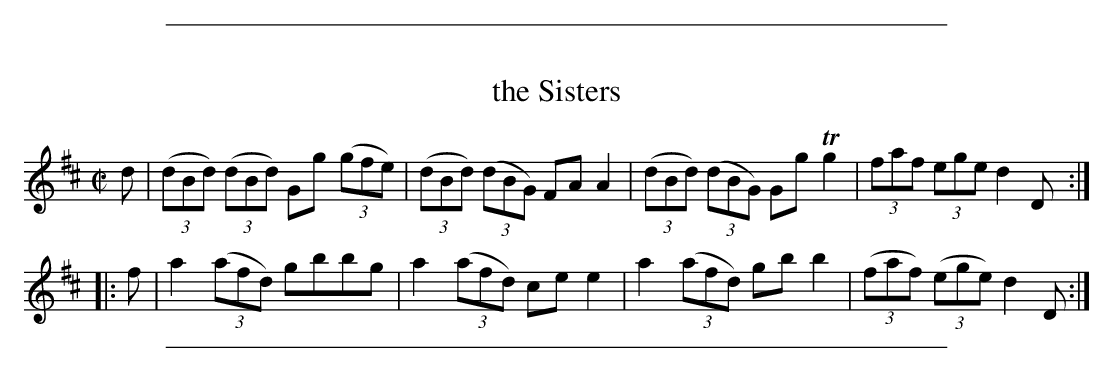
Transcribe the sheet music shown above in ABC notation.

X:1
T: the Sisters
M: C|
L: 1/8
K: D
d |\
(3(dBd) (3(dBd) Gg (3(gfe) | (3(dBd) (3(dBG) FAA2 |\
(3(dBd) (3(dBG) GgTg2 | (3faf (3ege d2D ::
f |\
a2 (3(afd) gbbg | a2 (3(afd) cee2 |\
a2 (3(afd) gbb2 | (3(faf) (3(ege) d2D :|
